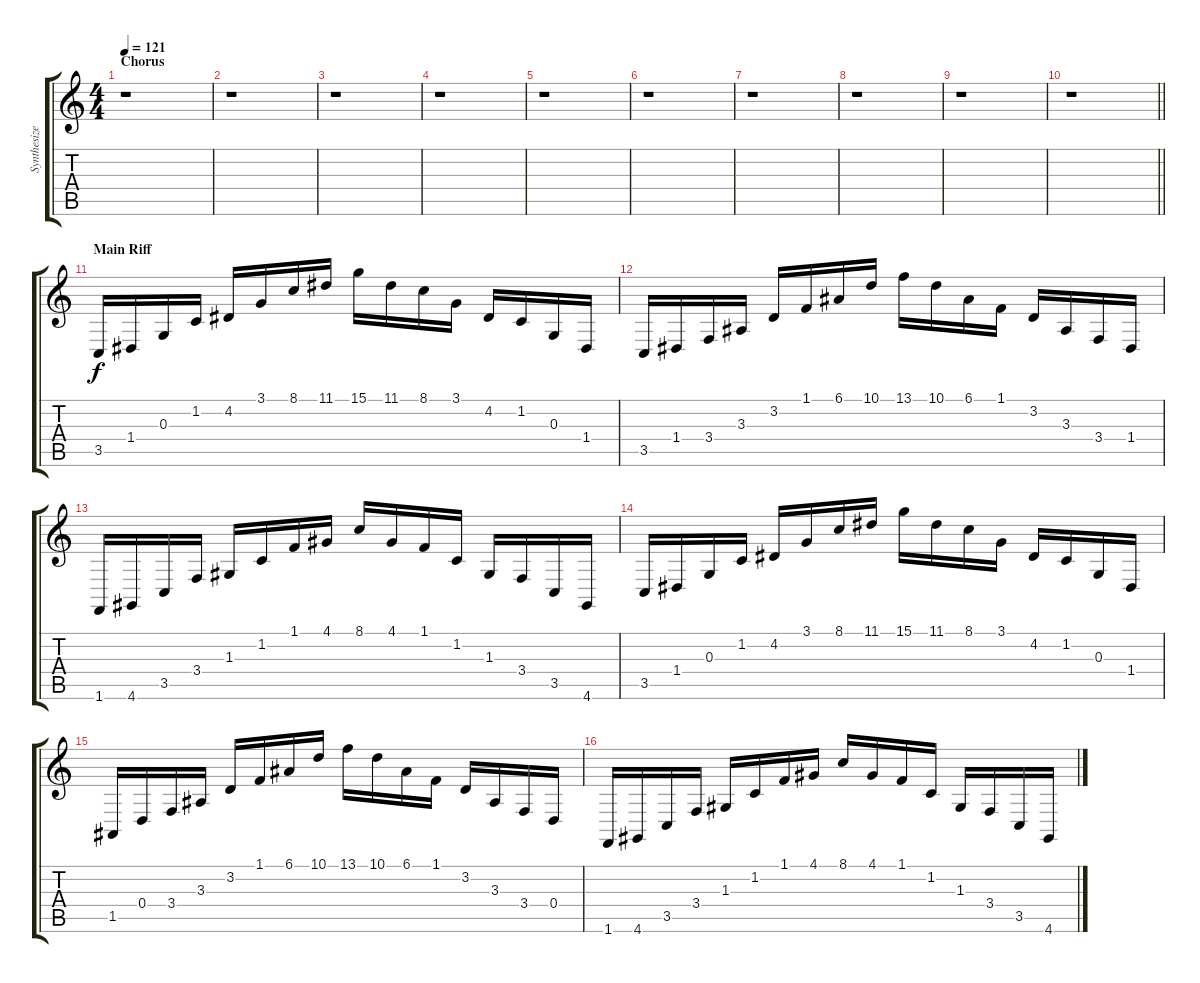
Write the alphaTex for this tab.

\track ("Synthesizer II" "Synthesize") {instrument lead8bassandlead}
\staff {score tabs}
\tuning (E4 B3 G3 D3 A2 E2) {hide}
\ts (4 4)
\section ("" "Chorus")
\tempo 121
\clef g2
\ks c
r.1{dy f} |
r.1 |
r.1 |
r.1 |
r.1 |
r.1 |
r.1 |
r.1 |
r.1 |
\barLineRight lightlight
r.1 |
\section ("" "Main Riff")
3.5.16 1.4.16 0.3.16 1.2.16 4.2.16 3.1.16 8.1.16 11.1.16 15.1.16 11.1.16 8.1.16 3.1.16 4.2.16 1.2.16 0.3.16 1.4.16 |
3.5.16 1.4.16 3.4.16 3.3.16 3.2.16 1.1.16 6.1.16 10.1.16 13.1.16 10.1.16 6.1.16 1.1.16 3.2.16 3.3.16 3.4.16 1.4.16 |
1.6.16 4.6.16 3.5.16 3.4.16 1.3.16 1.2.16 1.1.16 4.1.16 8.1.16 4.1.16 1.1.16 1.2.16 1.3.16 3.4.16 3.5.16 4.6.16 |
3.5.16 1.4.16 0.3.16 1.2.16 4.2.16 3.1.16 8.1.16 11.1.16 15.1.16 11.1.16 8.1.16 3.1.16 4.2.16 1.2.16 0.3.16 1.4.16 |
1.5.16 0.4.16 3.4.16 3.3.16 3.2.16 1.1.16 6.1.16 10.1.16 13.1.16 10.1.16 6.1.16 1.1.16 3.2.16 3.3.16 3.4.16 0.4.16 |
1.6.16 4.6.16 3.5.16 3.4.16 1.3.16 1.2.16 1.1.16 4.1.16 8.1.16 4.1.16 1.1.16 1.2.16 1.3.16 3.4.16 3.5.16 4.6.16
